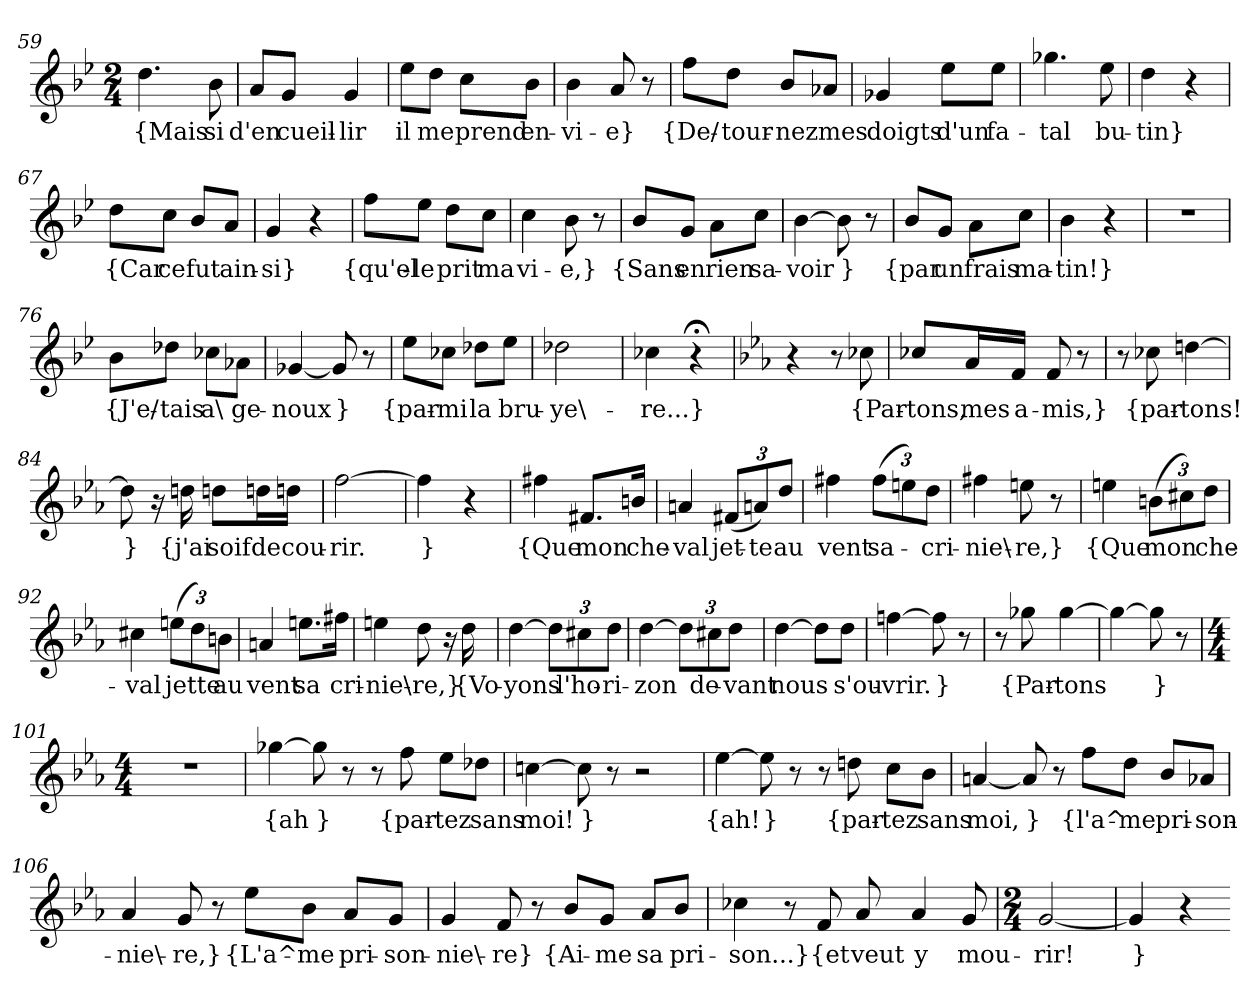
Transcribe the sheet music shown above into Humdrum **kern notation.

**kern	**text
*part1	*part1
*staff1	*staff1
*clefG2	*
*k[b-e-]	*
*M2/4	*
=59	=59
4.dd	{Mais
8b-	si
=60	=60
8a/L	d'en
8g/J	cueil-
4g	-lir
=61	=61
8ee-\L	il
8dd\J	me
8cc\L	prend
8b-\J	en-
=62	=62
4b-	-vi-
8a	-e}
8r	.
=63	=63
8ff\L	{De/-
8dd\J	-tour-
8b-/L	-nez
8a-X/J	mes
=64	=64
4g-X	doigts
8ee-\L	d'un
8ee-\J	fa-
=65	=65
4.gg-X	-tal
8ee-	bu-
=66	=66
4dd	-tin}
4r	.
=67	=67
8dd\L	{Car
8cc\J	ce
8b-/L	fut
8a/J	ain-
=68	=68
4g	-si}
4r	.
=69	=69
8ff\L	{qu'el-
8ee-\J	-le
8dd\L	prit
8cc\J	ma
=70	=70
4cc	vi-
8b-	-e,}
8r	.
=71	=71
8b-/L	{Sans
8g/J	en
8a\L	rien
8cc\J	sa-
=72	=72
[4b-	-voir
8b-]	}
8r	.
=73	=73
8b-/L	{par
8g/J	un
8a\L	frais
8cc\J	ma-
=74	=74
4b-	-tin!}
4r	.
=75	=75
2r	.
=76	=76
8b-\L	{J'e/-
8dd-X\J	-tais
8cc-X\L	a\
8a-X\J	ge-
=77	=77
[4g-X	-noux
8g-]	}
8r	.
=78	=78
8ee-\L	{par-
8cc-X\J	-mi
8dd-X\L	la
8ee-\J	bru-
=79	=79
2dd-X	-ye\-
=80	=80
4cc-X	-re...}
4r;<	.
=81	=81
*k[b-e-a-]	*
4r	.
8r	.
8cc-X	{Par-
=82	=82
8cc-X/L	-tons,
16a-/L	mes
16f/JJ	a-
8f	-mis,}
8r	.
=83	=83
8r	.
8cc-X	{par-
[4ddn	-tons!
=84	=84
8ddn]	}
16r	.
16ddn	{j'ai
8ddn\L	soif
16ddn\L	de
16ddn\JJ	cou-
=85	=85
[2ff	-rir.
=86	=86
4ff]	}
4r	.
=87	=87
4ff#X	{Que
8.f#X/L	mon
16bn/Jk	che-
=88	=88
4an	-val
(12f#X/L	jet-
12an/)	-te
12dd/J	au
=89	=89
4ff#X	vent
(12ff#\L	sa-
12een\)	.
12dd\J	-cri-
=90	=90
4ff#X	-nie\-
8een	-re,}
8r	.
=91	=91
4een	{Que
(12bn\L	mon
12cc#X\)	.
12dd\J	che-
=92	=92
4cc#X	-val
(12een\L	jette
12dd\)	.
12bn\J	au
=93	=93
4an	vent
8.een\L	sa
16ff#X\Jk	cri-
=94	=94
4een	-nie\-
8dd	-re,}
16r	.
16dd	{Vo-
=95	=95
[4dd	-yons
12dd\L]	.
12cc#X\	l'ho-
12dd\J	-ri-
=96	=96
[4dd	-zon
12dd\L]	.
12cc#X\	de-
12dd\J	-vant
=97	=97
[4dd	nous
8dd\L]	.
8dd\J	s'ou-
=98	=98
[4ffn	-vrir.
8ffn]	}
8r	.
=99	=99
8r	.
8gg-X	{Par-
[4gg-	-tons
=100	=100
4gg-_	.
8gg-]	}
8r	.
=101	=101
*M4/4	*
1r	.
=102	=102
[4gg-X	{ah
8gg-]	}
8r	.
8r	.
8ff	{par-
8ee-\L	-tez
8dd-X\J	sans
=103	=103
[4ccn	moi!
8ccn]	}
8r	.
2r	.
=104	=104
[4ee-	{ah!
8ee-]	}
8r	.
8r	.
8ddn	{par-
8cc\L	-tez
8b-\J	sans
=105	=105
[4an	moi,
8an]	}
8r	.
8ff\L	{l'a^-
8dd\J	-me
8b-/L	pri-
8a-X/J	-son-
=106	=106
4a-	-nie\-
8g	-re,}
8r	.
8ee-\L	{L'a^-
8b-\J	-me
8a-/L	pri-
8g/J	-son-
=107	=107
4g	-nie\-
8f	-re}
8r	.
8b-/L	{Ai-
8g/J	-me
8a-/L	sa
8b-/J	pri-
=108	=108
4cc-X	-son...}
8r	.
8f	{et
8a-	veut
4a-	y
8g	mou-
=109	=109
*M2/4	*
[2g	-rir!
=110	=110
4g]	}
4r	.
=-	=-
*-	*-
